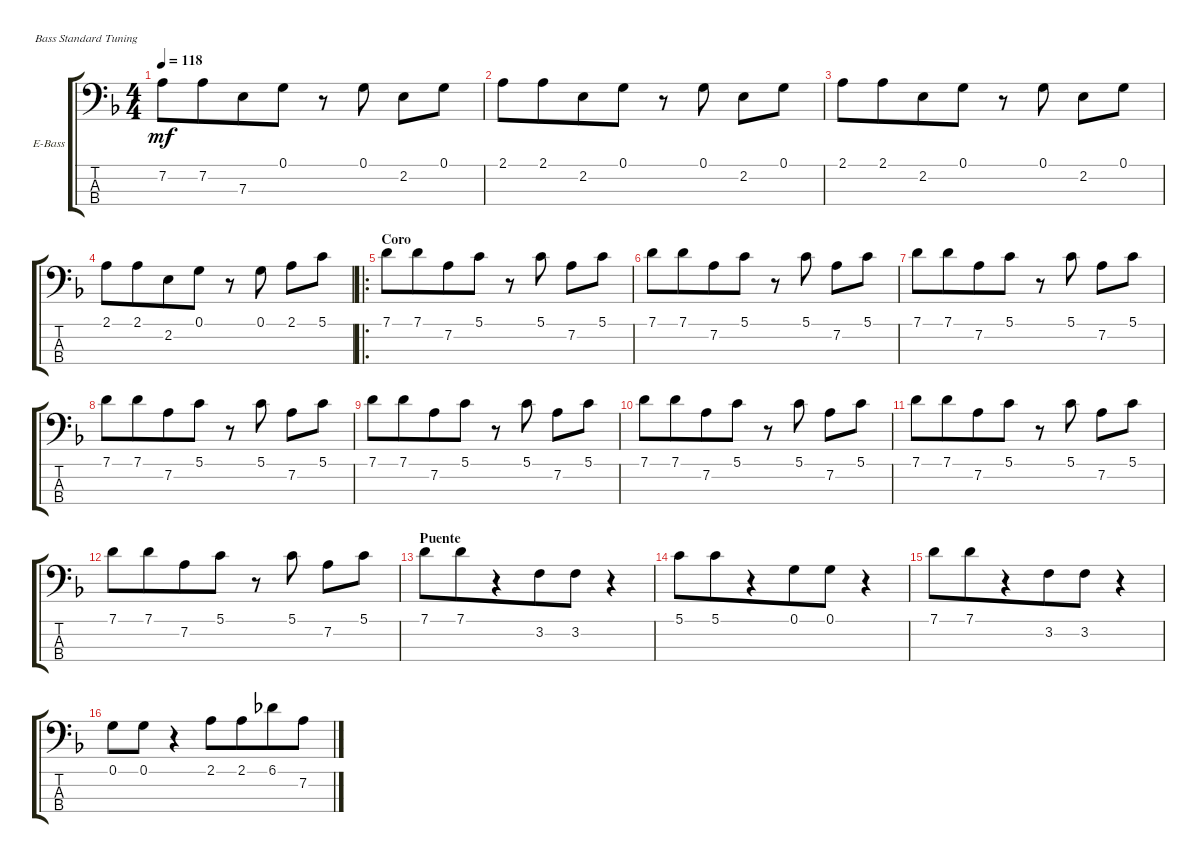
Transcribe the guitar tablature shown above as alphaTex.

\defaultSystemsLayout 4
\bracketExtendMode groupsimilarinstruments
\firstSystemTrackNameOrientation horizontal
\otherSystemsTrackNameOrientation horizontal
\track ("Electric Bass" "E-Bass") {instrument electricbassfinger}
\staff {score tabs}
\tuning (G2 D2 A1 E1)
\ts (4 4)
\tempo 118
\clef f4
\scale
0.333333
\ks f
7.2.8{dy mf} 7.2.8{beam merge} 7.3.8 0.1.8 r.8 0.1.8 2.2.8 0.1.8 |
\scale
0.333333 2.1.8 2.1.8{beam merge} 2.2.8 0.1.8 r.8 0.1.8 2.2.8 0.1.8 |
\scale
0.313131 2.1.8 2.1.8{beam merge} 2.2.8 0.1.8 r.8 0.1.8 2.2.8 0.1.8 |
\scale
0.313131 2.1.8 2.1.8{beam merge} 2.2.8 0.1.8 r.8 0.1.8 2.1.8 5.1.8 |
\ro
\section ("" "Coro")
\scale
0.373737 7.1.8 7.1.8{beam merge} 7.2.8 5.1.8 r.8 5.1.8 7.2.8 5.1.8 |
\scale
0.333333 7.1.8 7.1.8{beam merge} 7.2.8 5.1.8 r.8 5.1.8 7.2.8 5.1.8 |
\scale
0.333333 7.1.8 7.1.8{beam merge} 7.2.8 5.1.8 r.8 5.1.8 7.2.8 5.1.8 |
\scale
0.333333 7.1.8 7.1.8{beam merge} 7.2.8 5.1.8 r.8 5.1.8 7.2.8 5.1.8 |
\scale
0.333333 7.1.8 7.1.8{beam merge} 7.2.8 5.1.8 r.8 5.1.8 7.2.8 5.1.8 |
\scale
0.333333 7.1.8 7.1.8{beam merge} 7.2.8 5.1.8 r.8 5.1.8 7.2.8 5.1.8 |
\scale
0.333333 7.1.8 7.1.8{beam merge} 7.2.8 5.1.8 r.8 5.1.8 7.2.8 5.1.8 |
\scale
0.333333 7.1.8 7.1.8{beam merge} 7.2.8 5.1.8 r.8 5.1.8 7.2.8 5.1.8 |
\section ("" "Puente")
\scale
0.333333 7.1.8 7.1.8{beam merge} r.4 3.2.8 3.2.8 r.4 |
\scale
0.333333 5.1.8 5.1.8{beam merge} r.4 0.1.8 0.1.8 r.4 |
\scale
0.333333 7.1.8 7.1.8{beam merge} r.4 3.2.8 3.2.8 r.4 |
\scale
0.333333 0.1.8 0.1.8 r.4 2.1.8 2.1.8{beam merge} 6.1.8 7.2.8
